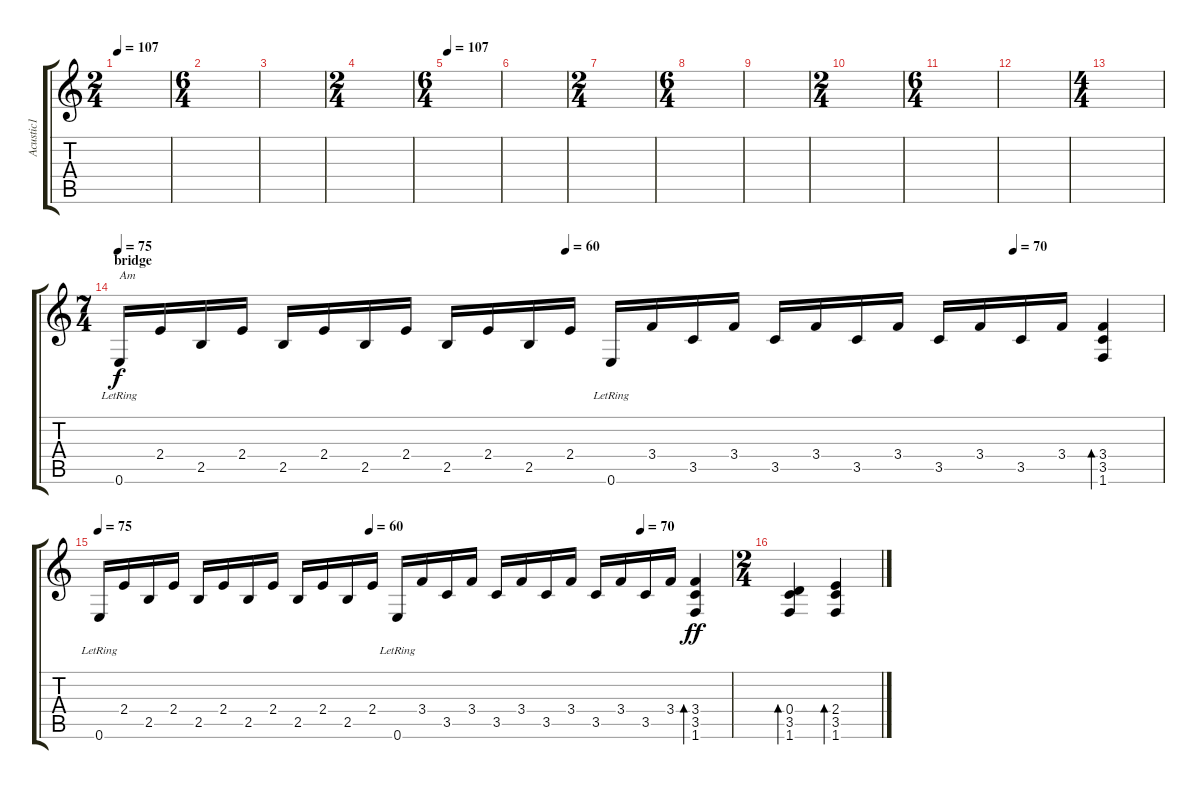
\track ("Acustic1" "Acustic1") {instrument acousticguitarsteel}
\staff {score tabs}
\tuning (E4 B3 G3 D3 A2 E2) {hide}
\ts (2 4)
\tempo 107
\clef g2
\ks c
|
\ts (6 4)
|
|
\ts (2 4)
|
\ts (6 4)
\tempo 107
|
|
\ts (2 4)
|
\ts (6 4)
|
|
\ts (2 4)
|
\ts (6 4)
|
|
\ts (4 4)
|
\ts (7 4)
\section ("" "bridge")
\tempo 75
\tempo (60 0.42857142857142855)
\tempo (70 0.8571428571428571)
0.6{lr}.16{txt "Am"} 2.4.16 2.5.16 2.4.16 2.5.16 2.4.16 2.5.16 2.4.16 2.5.16 2.4.16 2.5.16 2.4.16 0.6{lr}.16 3.4.16 3.5.16 3.4.16 3.5.16 3.4.16 3.5.16 3.4.16 3.5.16 3.4.16 3.5.16 3.4.16 (3.4 3.5 1.6).4{bd 120} |
\tempo 75
\tempo (60 0.42857142857142855)
\tempo (70 0.8571428571428571)
0.6{lr}.16 2.4.16 2.5.16 2.4.16 2.5.16 2.4.16 2.5.16 2.4.16 2.5.16 2.4.16 2.5.16 2.4.16 0.6{lr}.16 3.4.16 3.5.16 3.4.16 3.5.16 3.4.16 3.5.16 3.4.16 3.5.16 3.4.16 3.5.16 3.4.16 (3.4 3.5 1.6).4{bd 120 dy ff} |
\ts (2 4)
(0.4 3.5 1.6).4{bd 120} (2.4 3.5 1.6).4{bd 120}
